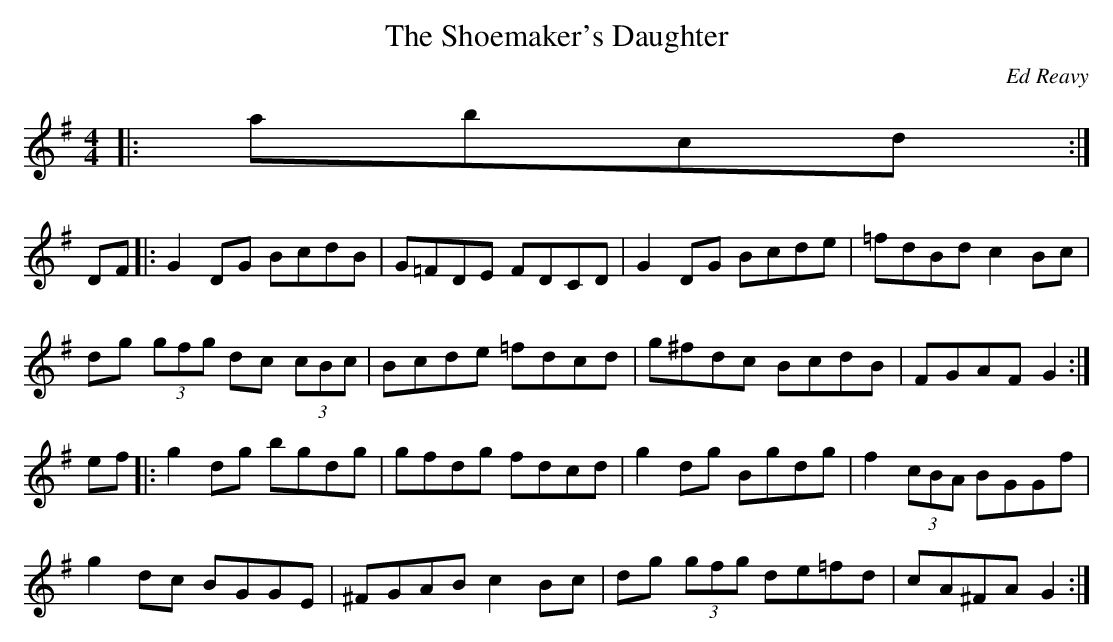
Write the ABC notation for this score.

X:1
T:The Shoemaker's Daughter
C:Ed Reavy
M:4/4
L:1/8
K:G
|: abcd :|
DF|:G2 DG BcdB|G=FDE FDCD|G2 DG Bcde|=fdBd c2 Bc|
dg (3gfg dc (3cBc|Bcde =fdcd|g^fdc BcdB|FGAF G2:|
ef|:g2 dg bgdg|gfdg fdcd|g2 dg Bgdg|f2 (3cBA BGGf|
g2 dc BGGE|^FGAB c2 Bc|dg (3gfg de=fd|cA^FA G2:|
